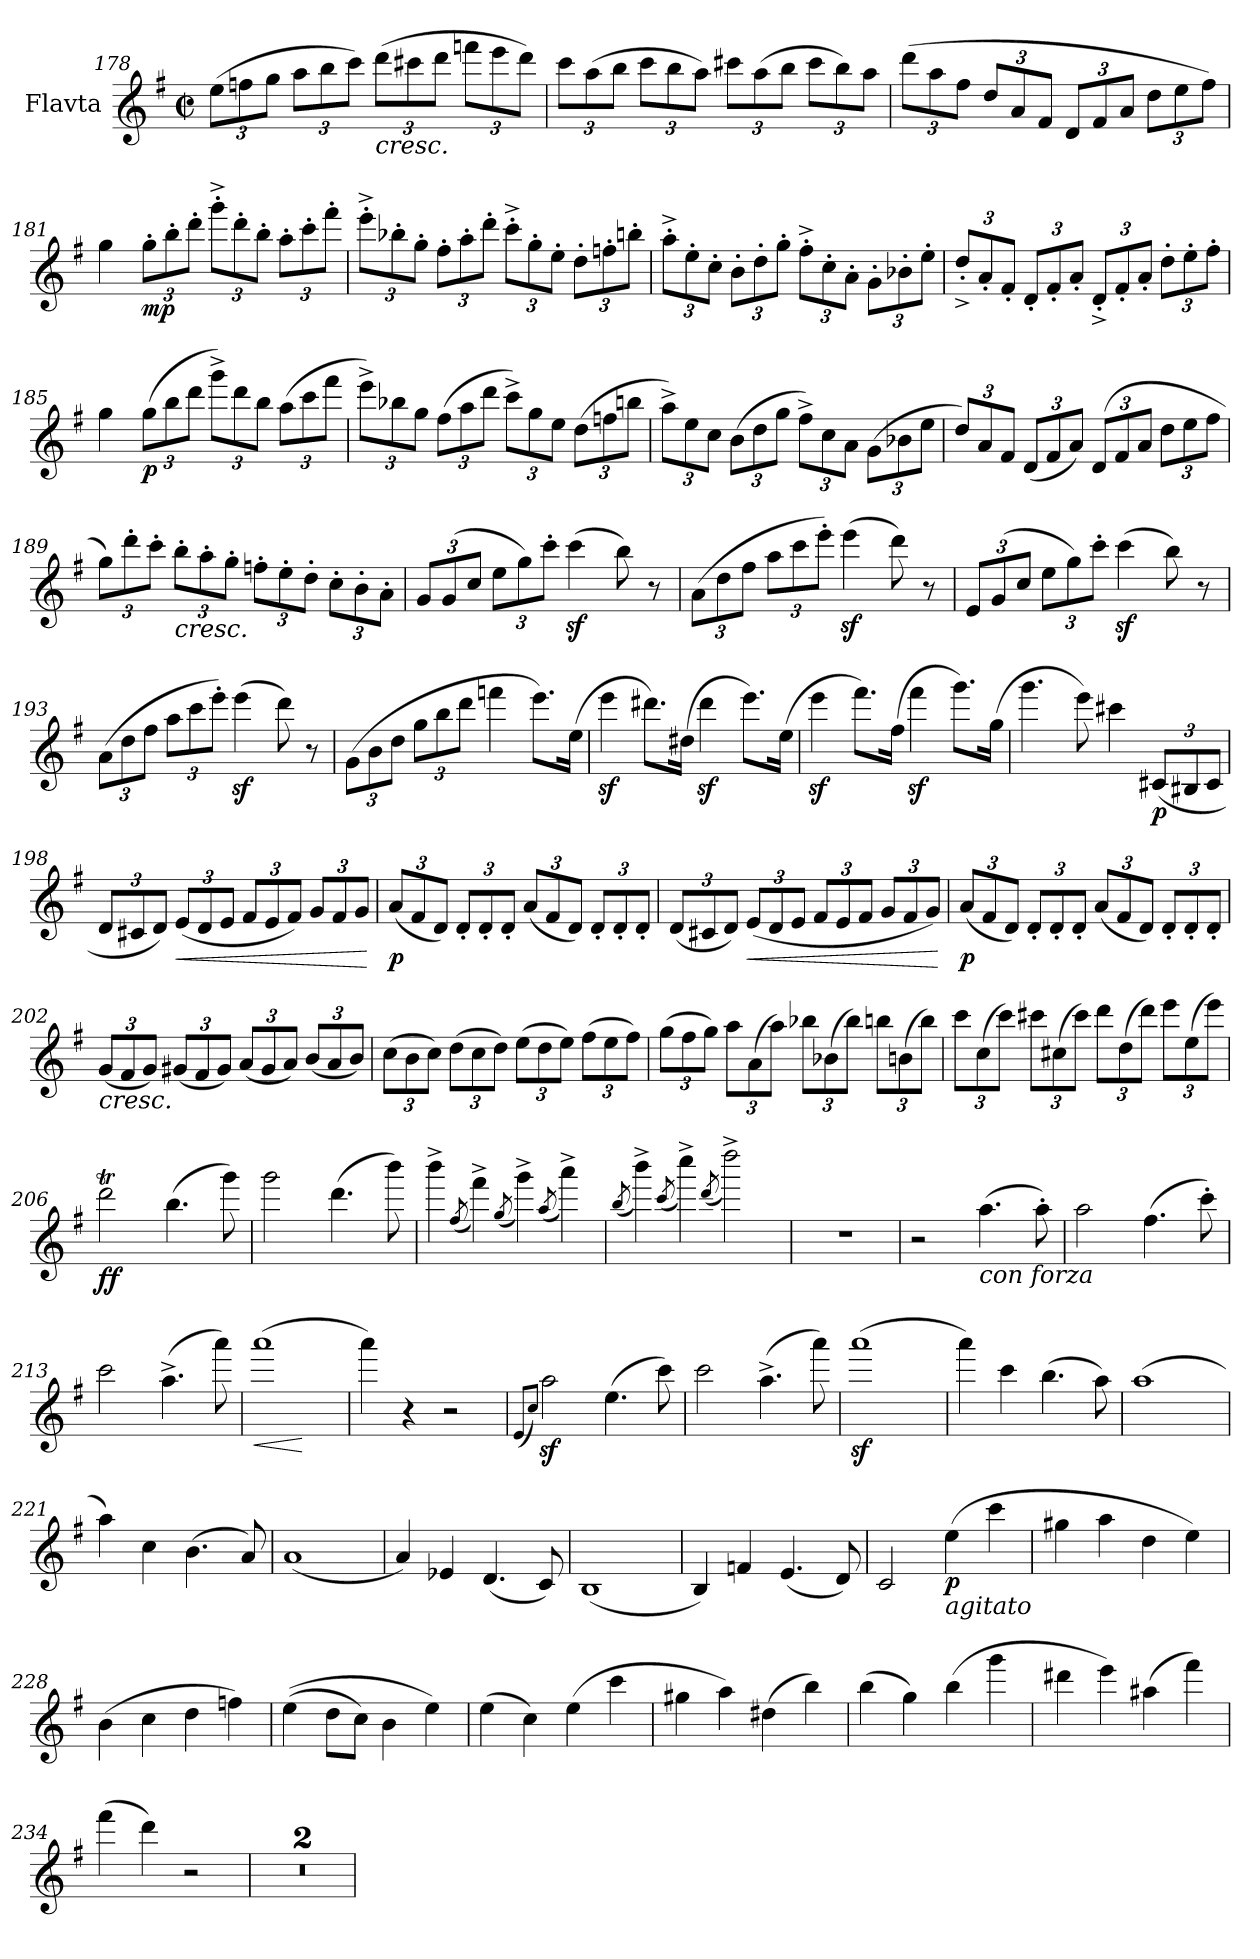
**kern	**dynam
*part1	*part1
*staff1	*staff1
*I"Flavta	*
*I'Fl.	*
*clefG2	*
*k[f#]	*
*M2/2	*
*met(c|)	*
*Xbrackettup	*
=178	=178
(>12ee\L	.
12ffn\	.
12gg\J	.
12aa\L	.
12bb\	.
12ccc\J)	.
!LO:TX:b:i:t=cresc.	!
(>12ddd\L	.
12ccc#X\	.
12ddd\J	.
12fffn\L	.
12eee\	.
12ddd\J)	.
!!LO:LB:g=z
=179	=179
12ccc\L	.
(>12aa\	.
12bb\J	.
12ccc\L	.
12bb\	.
12aa\J)	.
12ccc#X\L	.
(>12aa\	.
12bb\J	.
12ccc#\L	.
12bb\)	.
12aa\J	.
=180	=180
(>12ddd\L	.
12aa\	.
12ff#\J	.
12dd/L	.
12a/	.
12f#/J	.
12d/L	.
12f#/	.
12a/J	.
12dd\L	.
12ee\	.
12ff#\J)	.
=181	=181
4gg\	.
!	!LO:DY:b
12gg'\L	mp
12bb'\	.
12ddd'\J	.
12ggg'^\L	.
12ddd'\	.
12bb'\J	.
12aa'\L	.
12ccc'\	.
12fff#'\J	.
!!LO:LB:g=z
=182	=182
12eee'^\L	.
12bb-X'\	.
12gg'\J	.
12ff#'\L	.
12aa'\	.
12ddd'\J	.
12ccc'^\L	.
12gg'\	.
12ee'\J	.
12dd'\L	.
12ffn'\	.
12bbn'\J	.
=183	=183
12aa'^\L	.
12ee'\	.
12cc'\J	.
12b'\L	.
12dd'\	.
12gg'\J	.
12ff#'^\L	.
12cc'\	.
12a'\J	.
12g'\L	.
12b-X'\	.
12ee'\J	.
=184	=184
12dd'^/L	.
12a'/	.
12f#'/J	.
12d'/L	.
12f#'/	.
12a'/J	.
12d'^/L	.
12f#'/	.
12a'/J	.
12dd'\L	.
12ee'\	.
12ff#'\J	.
!!LO:LB:g=z
=185	=185
4gg\	.
!	!LO:DY:b
(>12gg\L	p
12bb\	.
12ddd\J	.
12ggg^\L)	.
12ddd\	.
12bb\J	.
(>12aa\L	.
12ccc\	.
12fff#\J	.
=186	=186
12eee^\L)	.
12bb-X\	.
12gg\J	.
(>12ff#\L	.
12aa\	.
12ddd\J	.
12ccc^\L)	.
12gg\	.
12ee\J	.
(>12dd\L	.
12ffn\	.
12bbn\J	.
=187	=187
12aa^\L)	.
12ee\	.
12cc\J	.
(>12b\L	.
12dd\	.
12gg\J	.
12ff#^\L)	.
12cc\	.
12a\J	.
(>12g\L	.
12b-X\	.
12ee\J	.
!!LO:LB:g=z
=188	=188
12dd/L)	.
12a/	.
12f#/J	.
(<12d/L	.
12f#/	.
12a/J)	.
(>12d/L	.
12f#/	.
12a/J	.
12dd\L	.
12ee\	.
12ff#\J	.
=189	=189
12gg\L)	.
12ddd'\	.
12ccc'\J	.
!LO:TX:b:i:t=cresc.	!
12bb'\L	.
12aa'\	.
12gg'\J	.
12ffn'\L	.
12ee'\	.
12dd'\J	.
12cc'\L	.
12b'\	.
12a'\J	.
=190	=190
12g/L	.
(>12g/	.
12cc/J	.
12ee\L	.
12gg\)	.
12ccc'\J	.
(>4cccz<\	.
8bb\)	.
8r	.
=191	=191
(>12a\L	.
12dd\	.
12ff#\J	.
12aa\L	.
12ccc\	.
12eee'\J)	.
(>4eeez<\	.
8ddd\)	.
8r	.
!!LO:LB:g=z
=192	=192
12e/L	.
(>12g/	.
12cc/J	.
12ee\L	.
12gg\)	.
12ccc'\J	.
(>4cccz<\	.
8bb\)	.
8r	.
=193	=193
(>12a\L	.
12dd\	.
12ff#\J	.
12aa\L	.
12ccc\	.
12eee'\J)	.
(>4eeez<\	.
8ddd\)	.
8r	.
=194	=194
(>12g\L	.
12b\	.
12dd\J	.
12gg\L	.
12bb\	.
12ddd\J	.
4fffn\	.
8.eee\L)	.
(>16ee\Jk	.
=195	=195
4eeez<\	.
8.ddd#X\L)	.
(>16dd#X\Jk	.
4ddd#z<\	.
8.eee\L)	.
(>16ee\Jk	.
!!LO:PB:g=z
=196	=196
4eeez<\	.
8.fff#\L)	.
(>16ff#\Jk	.
4fff#z<\	.
8.ggg\L)	.
(>16gg\Jk	.
=197	=197
4.ggg\	.
8eee\)	.
4ccc#X\	.
!	!LO:DY:b
(<12c#X/L	p
12B#X/	.
12c#/J	.
=198	=198
12d/L	.
12c#X/	.
12d/J)	.
!	!LO:HP:b
(<12e/L	<
12d/	.
12e/J	.
12f#/L	.
12e/	.
12f#/J)	.
12g/L	.
12f#/	.
12g/J	.
.	[
=199	=199
!	!LO:DY:b
(<12a/L	p
12f#/	.
12d/J)	.
12d'/L	.
12d'/	.
12d'/J	.
(<12a/L	.
12f#/	.
12d/J)	.
12d'/L	.
12d'/	.
12d'/J	.
!!LO:LB:g=z
=200	=200
(<12d/L	.
12c#X/	.
12d/J)	.
!	!LO:HP:b
(<12e/L	<
12d/	.
12e/J	.
12f#/L	.
12e/	.
12f#/J	.
12g/L	.
12f#/	.
12g/J)	.
.	[
=201	=201
!	!LO:DY:b
(<12a/L	p
12f#/	.
12d/J)	.
12d'/L	.
12d'/	.
12d'/J	.
(<12a/L	.
12f#/	.
12d/J)	.
12d'/L	.
12d'/	.
12d'/J	.
=202	=202
!LO:TX:b:i:t=cresc.	!
(<12g/L	.
12f#/	.
12g/J)	.
(<12g#X/L	.
12f#/	.
12g#/J)	.
(<12a/L	.
12g#/	.
12a/J)	.
(<12b/L	.
12a/	.
12b/J)	.
!!LO:LB:g=z
=203	=203
(>12cc\L	.
12b\	.
12cc\J)	.
(>12dd\L	.
12cc\	.
12dd\J)	.
(>12ee\L	.
12dd\	.
12ee\J)	.
(>12ff#\L	.
12ee\	.
12ff#\J)	.
=204	=204
(>12gg\L	.
12ff#\	.
12gg\J)	.
12aa\L	.
(>12a\	.
12aa\J)	.
12bb-X\L	.
(>12b-X\	.
12bb-\J)	.
12bbn\L	.
(>12bn\	.
12bb\J)	.
=205	=205
12ccc\L	.
(>12cc\	.
12ccc\J)	.
12ccc#X\L	.
(>12cc#X\	.
12ccc#\J)	.
12ddd\L	.
(>12dd\	.
12ddd\J)	.
12eee\L	.
(>12ee\	.
12eee\J)	.
=206	=206
!	!LO:DY:b
2dddT\	ff
(>4.bb\	.
8ggg\)	.
!!LO:LB:g=z
=207	=207
2ggg\	.
(>4.ddd\	.
8bbb\)	.
=208	=208
4bbb^\	.
(<8qff#/	.
4fff#^\)	.
(<8qgg/	.
4ggg^\)	.
(<8qaa/	.
4aaa^\)	.
=209	=209
(<8qbb/	.
4bbb^\)	.
(<8qccc/	.
4cccc^\)	.
(<8qddd/	.
2dddd^\)	.
=210	=210
1r	.
=211	=211
2r	.
!LO:TX:b:i:t=con forza	!
(>4.aa\	.
8aa'\)	.
=212	=212
2aa\	.
(>4.ff#\	.
8ccc'\)	.
=213	=213
2ccc\	.
(>4.aa^\	.
8aaa\)	.
=214	=214
!	!LO:HP:b
(>1aaa	<
.	[
=215	=215
4aaa\)	.
4r	.
2r	.
!!LO:LB:g=z
=216	=216
(<8qe/L	.
8qcc/J)	.
2aaz<\	.
(>4.ee\	.
8ccc\)	.
=217	=217
2ccc\	.
(>4.aa^\	.
8aaa\)	.
=218	=218
(>1aaaz<	.
=219	=219
4aaa\)	.
4ccc\	.
(>4.bb\	.
8aa\)	.
=220	=220
(>1aa	.
=221	=221
4aa\)	.
4cc\	.
(>4.b\	.
8a/)	.
=222	=222
(<1a	.
=223	=223
4a/)	.
4e-X/	.
(<4.d/	.
8c/)	.
=224	=224
(<1B	.
=225	=225
4B/)	.
4fn/	.
(<4.e/	.
8d/)	.
!!LO:LB:g=z
=226	=226
2c/	.
!LO:TX:b:i:t=agitato	!
!	!LO:DY:b
(>4ee\	p
4ccc\	.
=227	=227
4gg#X\	.
4aa\	.
4dd\	.
4ee\)	.
=228	=228
(>4b\	.
4cc\	.
4dd\	.
4ffn\)	.
=229	=229
(>(>4ee\	.
8dd\L	.
8cc\J)	.
4b\	.
4ee\)	.
=230	=230
(>4ee\	.
4cc\)	.
(>4ee\	.
4ccc\	.
=231	=231
4gg#X\	.
4aa\)	.
(>4dd#X\	.
4bb\)	.
=232	=232
(>4bb\	.
4gg\)	.
(>4bb\	.
4ggg\	.
=233	=233
4ddd#X\	.
4eee\)	.
(>4aa#X\	.
4fff#\)	.
=234	=234
(>4fff#\	.
4ddd\)	.
2r	.
!!LO:LB:g=z
=235	=235
1r	.
=236	=236
1r	.
=	=
*-	*-
